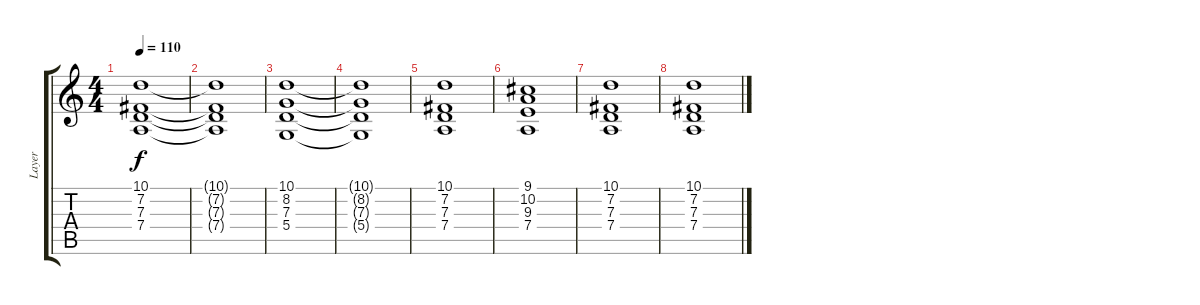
\track ("Layer" "Layer") {instrument synthstrings1}
\staff {score tabs}
\tuning (E4 B3 G3 D3 A2 E2) {hide}
\ts (4 4)
\tempo 110
\clef g2
\ks c
(10.1{t} 7.2{t} 7.3{t} 7.4{t}).1{dy f} |
(10.1{t} 7.2{t} 7.3{t} 7.4{t}).1 |
(10.1 8.2 7.3 5.4).1 |
(10.1{t} 8.2{t} 7.3{t} 5.4{t}).1 |
(10.1 7.2 7.3 7.4).1 |
(9.1 10.2 9.3 7.4).1 |
(10.1 7.2 7.3 7.4).1 |
(10.1 7.2 7.3 7.4).1{volume 0}
